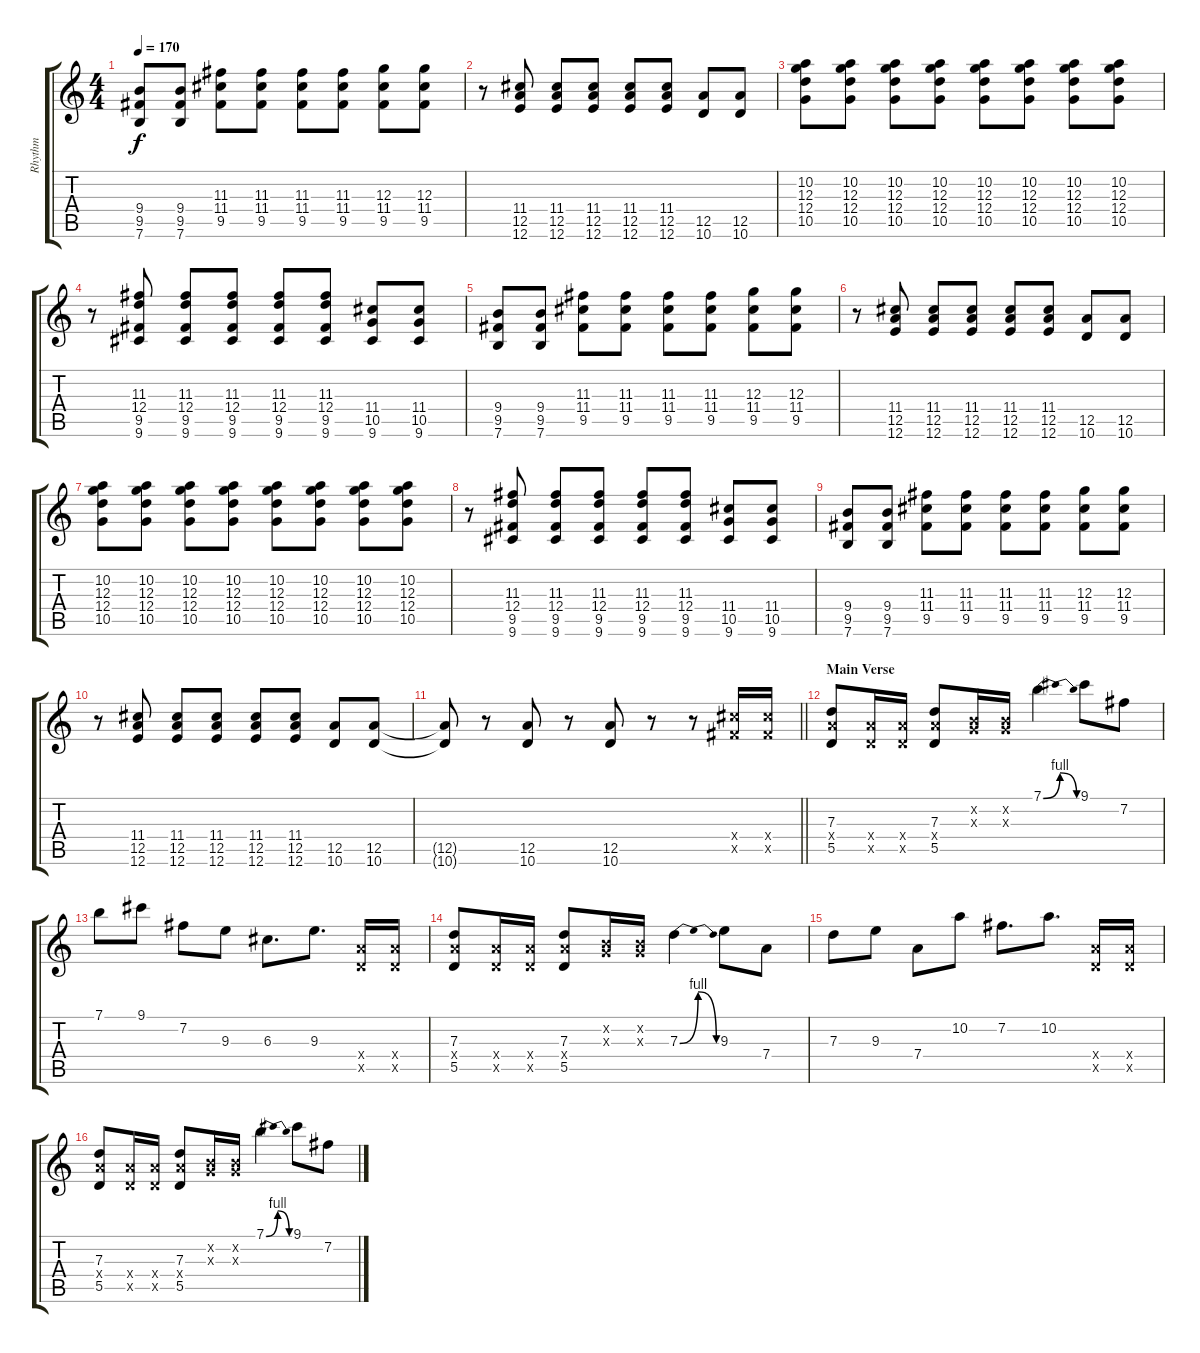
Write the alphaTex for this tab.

\track ("Rhythm" "Rhythm") {instrument overdrivenguitar}
\staff {score tabs}
\tuning (E4 B3 G3 D3 A2 E2) {hide}
\ts (4 4)
\tempo 170
\clef g2
\ks c
(9.4 9.5 7.6).8{dy f} (9.4 9.5 7.6).8 (11.3 11.4 9.5).8 (11.3 11.4 9.5).8 (11.3 11.4 9.5).8 (11.3 11.4 9.5).8 (12.3 11.4 9.5).8 (12.3 11.4 9.5).8 |
r.8 (11.4 12.5 12.6).8 (11.4 12.5 12.6).8 (11.4 12.5 12.6).8 (11.4 12.5 12.6).8 (11.4 12.5 12.6).8 (12.5 10.6).8 (12.5 10.6).8 |
(10.2 12.3 12.4 10.5).8 (10.2 12.3 12.4 10.5).8 (10.2 12.3 12.4 10.5).8 (10.2 12.3 12.4 10.5).8 (10.2 12.3 12.4 10.5).8 (10.2 12.3 12.4 10.5).8 (10.2 12.3 12.4 10.5).8 (10.2 12.3 12.4 10.5).8 |
r.8 (11.3 12.4 9.5 9.6).8 (11.3 12.4 9.5 9.6).8 (11.3 12.4 9.5 9.6).8 (11.3 12.4 9.5 9.6).8 (11.3 12.4 9.5 9.6).8 (11.4 10.5 9.6).8 (11.4 10.5 9.6).8 |
(9.4 9.5 7.6).8 (9.4 9.5 7.6).8 (11.3 11.4 9.5).8 (11.3 11.4 9.5).8 (11.3 11.4 9.5).8 (11.3 11.4 9.5).8 (12.3 11.4 9.5).8 (12.3 11.4 9.5).8 |
r.8 (11.4 12.5 12.6).8 (11.4 12.5 12.6).8 (11.4 12.5 12.6).8 (11.4 12.5 12.6).8 (11.4 12.5 12.6).8 (12.5 10.6).8 (12.5 10.6).8 |
(10.2 12.3 12.4 10.5).8 (10.2 12.3 12.4 10.5).8 (10.2 12.3 12.4 10.5).8 (10.2 12.3 12.4 10.5).8 (10.2 12.3 12.4 10.5).8 (10.2 12.3 12.4 10.5).8 (10.2 12.3 12.4 10.5).8 (10.2 12.3 12.4 10.5).8 |
r.8 (11.3 12.4 9.5 9.6).8 (11.3 12.4 9.5 9.6).8 (11.3 12.4 9.5 9.6).8 (11.3 12.4 9.5 9.6).8 (11.3 12.4 9.5 9.6).8 (11.4 10.5 9.6).8 (11.4 10.5 9.6).8 |
(9.4 9.5 7.6).8 (9.4 9.5 7.6).8 (11.3 11.4 9.5).8 (11.3 11.4 9.5).8 (11.3 11.4 9.5).8 (11.3 11.4 9.5).8 (12.3 11.4 9.5).8 (12.3 11.4 9.5).8 |
r.8 (11.4 12.5 12.6).8 (11.4 12.5 12.6).8 (11.4 12.5 12.6).8 (11.4 12.5 12.6).8 (11.4 12.5 12.6).8 (12.5 10.6).8 (12.5 10.6).8 |
\barLineRight lightlight
(12.5{t} 10.6{t}).8 r.8 (12.5 10.6).8 r.8 (12.5 10.6).8 r.8 r.8 (11.4{x} 9.5{x}).16 (11.4{x} 9.5{x}).16 |
\section ("" "Main Verse")
(7.3 7.4{x} 5.5).8 (7.4{x} 5.5{x}).16 (7.4{x} 5.5{x}).16 (7.3 7.4{x} 5.5).8 (0.2{x} 0.3{x}).16 (0.2{x} 0.3{x}).16 7.1{be (bendrelease 0 0 30 4 45 4 60 0)}.4 9.1.8 7.2.8 |
7.1.8 9.1.8 7.2.8 9.3.8 6.3.8{d} 9.3.8{d} (7.4{x} 5.5{x}).16 (7.4{x} 5.5{x}).16 |
(7.3 7.4{x} 5.5).8 (7.4{x} 5.5{x}).16 (7.4{x} 5.5{x}).16 (7.3 7.4{x} 5.5).8 (0.2{x} 0.3{x}).16 (0.2{x} 0.3{x}).16 7.3{be (bendrelease 0 0 30 4 45 4 60 0)}.4 9.3.8 7.4.8 |
7.3.8 9.3.8 7.4.8 10.2.8 7.2.8{d} 10.2.8{d} (7.4{x} 5.5{x}).16 (7.4{x} 5.5{x}).16 |
(7.3 7.4{x} 5.5).8 (7.4{x} 5.5{x}).16 (7.4{x} 5.5{x}).16 (7.3 7.4{x} 5.5).8 (0.2{x} 0.3{x}).16 (0.2{x} 0.3{x}).16 7.1{be (bendrelease 0 0 30 4 45 4 60 0)}.4 9.1.8 7.2.8
